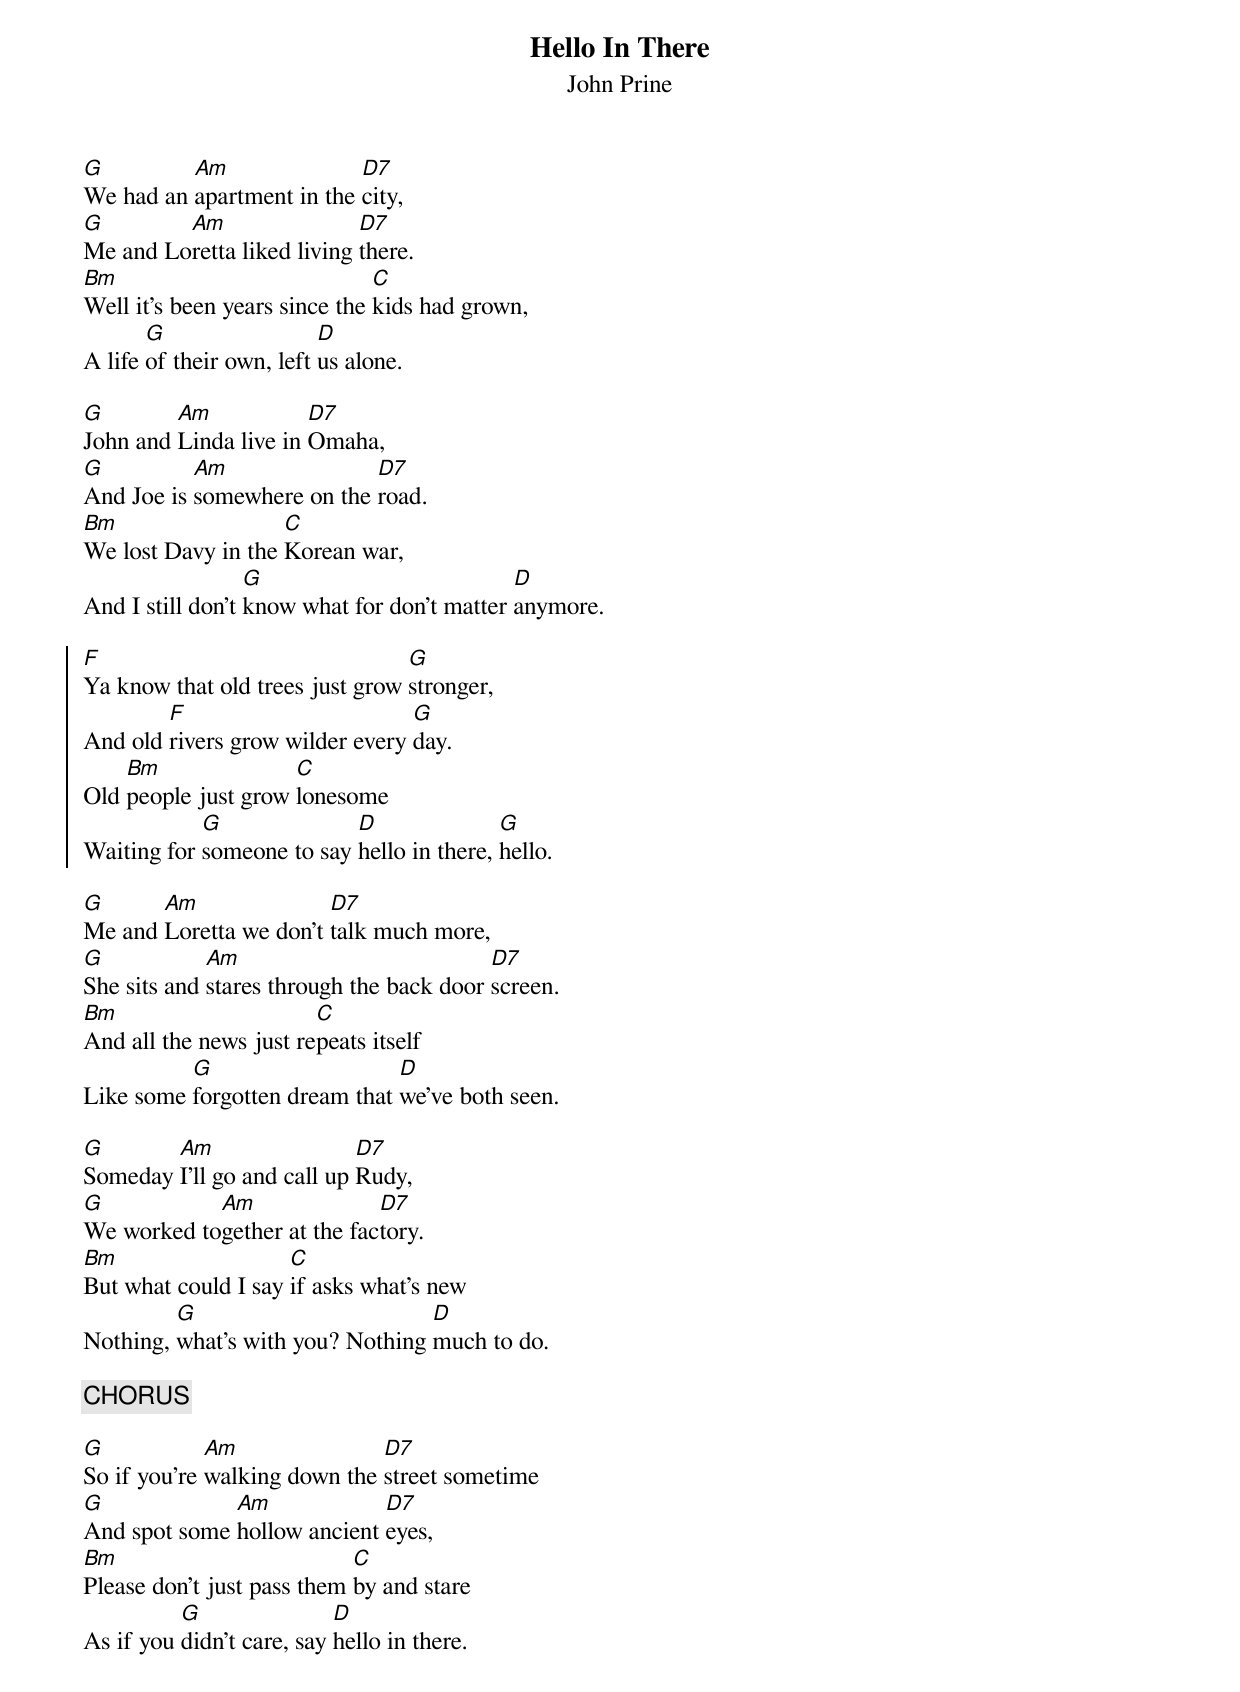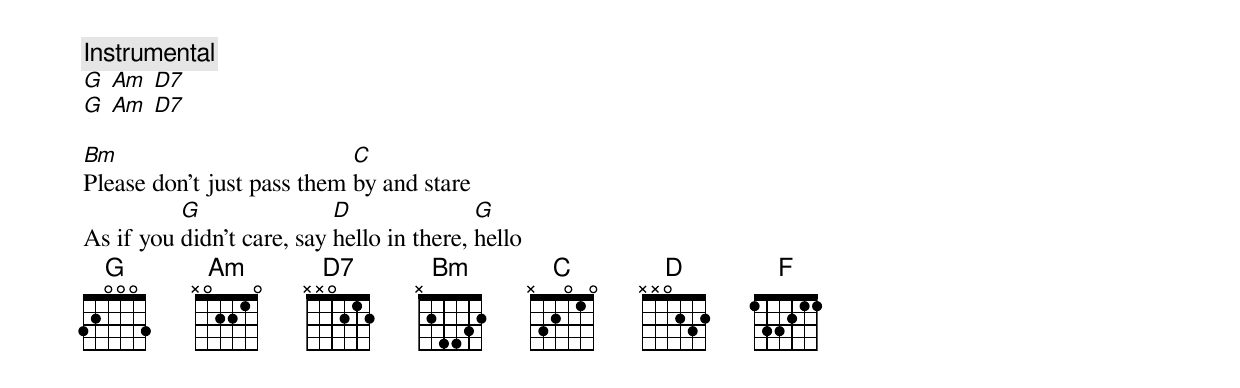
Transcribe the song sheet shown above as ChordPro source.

{t:Hello In There}
{st: John Prine}

[G]We had an [Am]apartment in the [D7]city,
[G]Me and Lo[Am]retta liked living [D7]there.
[Bm]Well it’s been years since the [C]kids had grown,
A life [G]of their own, left [D]us alone.

[G]John and [Am]Linda live in [D7]Omaha,
[G]And Joe is [Am]somewhere on the [D7]road.
[Bm]We lost Davy in the [C]Korean war,
And I still don't [G]know what for don't matter [D]anymore.

{soc}
[F]Ya know that old trees just grow [G]stronger,
And old [F]rivers grow wilder every [G]day.
Old [Bm]people just grow [C]lonesome
Waiting for [G]someone to say [D]hello in there, [G]hello.
{eoc}

[G]Me and [Am]Loretta we don't [D7]talk much more,
[G]She sits and [Am]stares through the back door [D7]screen.
[Bm]And all the news just re[C]peats itself
Like some [G]forgotten dream that [D]we've both seen.

[G]Someday [Am]I'll go and call up [D7]Rudy,
[G]We worked to[Am]gether at the fac[D7]tory.
[Bm]But what could I say [C]if asks what's new
Nothing, [G]what's with you? Nothing [D]much to do.

{c: CHORUS}

[G]So if you're [Am]walking down the [D7]street sometime
[G]And spot some [Am]hollow ancient [D7]eyes,
[Bm]Please don't just pass them [C]by and stare
As if you [G]didn't care, say [D]hello in there.

{c: Instrumental}
[G] [Am] [D7]
[G] [Am] [D7]

[Bm]Please don't just pass them [C]by and stare
As if you [G]didn't care, say [D]hello in there, [G]hello
